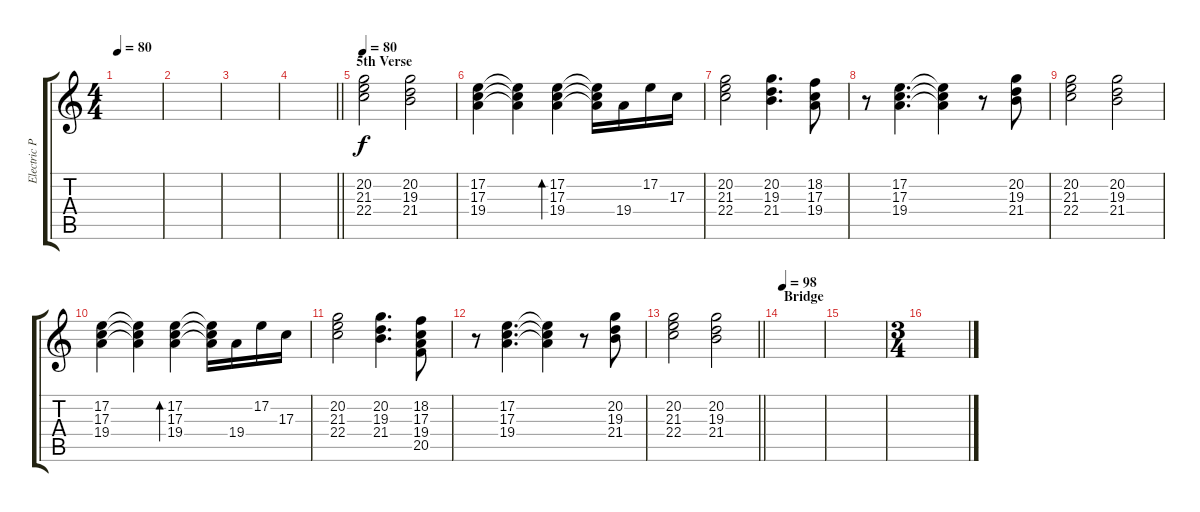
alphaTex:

\track ("Electric Piano" "Electric P") {instrument electricpiano1}
\staff {score tabs}
\tuning (E4 B3 G3 D3 A2 E2) {hide}
\ts (4 4)
\tempo 80
\clef g2
\ks c
|
|
|
\barLineRight lightlight
|
\section ("" "5th Verse")
\tempo 80
(20.2 21.3 22.4).2 (20.2 19.3 21.4).2 |
(17.2 17.3 19.4).4 (17.2{t} 17.3{t} 19.4{t}).4 (17.2 17.3 19.4).4{bd 240} (17.2{t} 17.3{t} 19.4{t}).16 19.4.16 17.2.16 17.3.16 |
(20.2 21.3 22.4).2 (20.2 19.3 21.4).4{d} (18.2 17.3 19.4).8 |
r.8 (17.2 17.3 19.4).4{d} (17.2{t} 17.3{t} 19.4{t}).4 r.8 (20.2 19.3 21.4).8 |
(20.2 21.3 22.4).2 (20.2 19.3 21.4).2 |
(17.2 17.3 19.4).4 (17.2{t} 17.3{t} 19.4{t}).4 (17.2 17.3 19.4).4{bd 240} (17.2{t} 17.3{t} 19.4{t}).16 19.4.16 17.2.16 17.3.16 |
(20.2 21.3 22.4).2 (20.2 19.3 21.4).4{d} (18.2 17.3 19.4 20.5).8 |
r.8 (17.2 17.3 19.4).4{d} (17.2{t} 17.3{t} 19.4{t}).4 r.8 (20.2 19.3 21.4).8 |
\barLineRight lightlight
(20.2 21.3 22.4).2 (20.2 19.3 21.4).2 |
\section ("" "Bridge")
\tempo 98
|
|
\ts (3 4)
